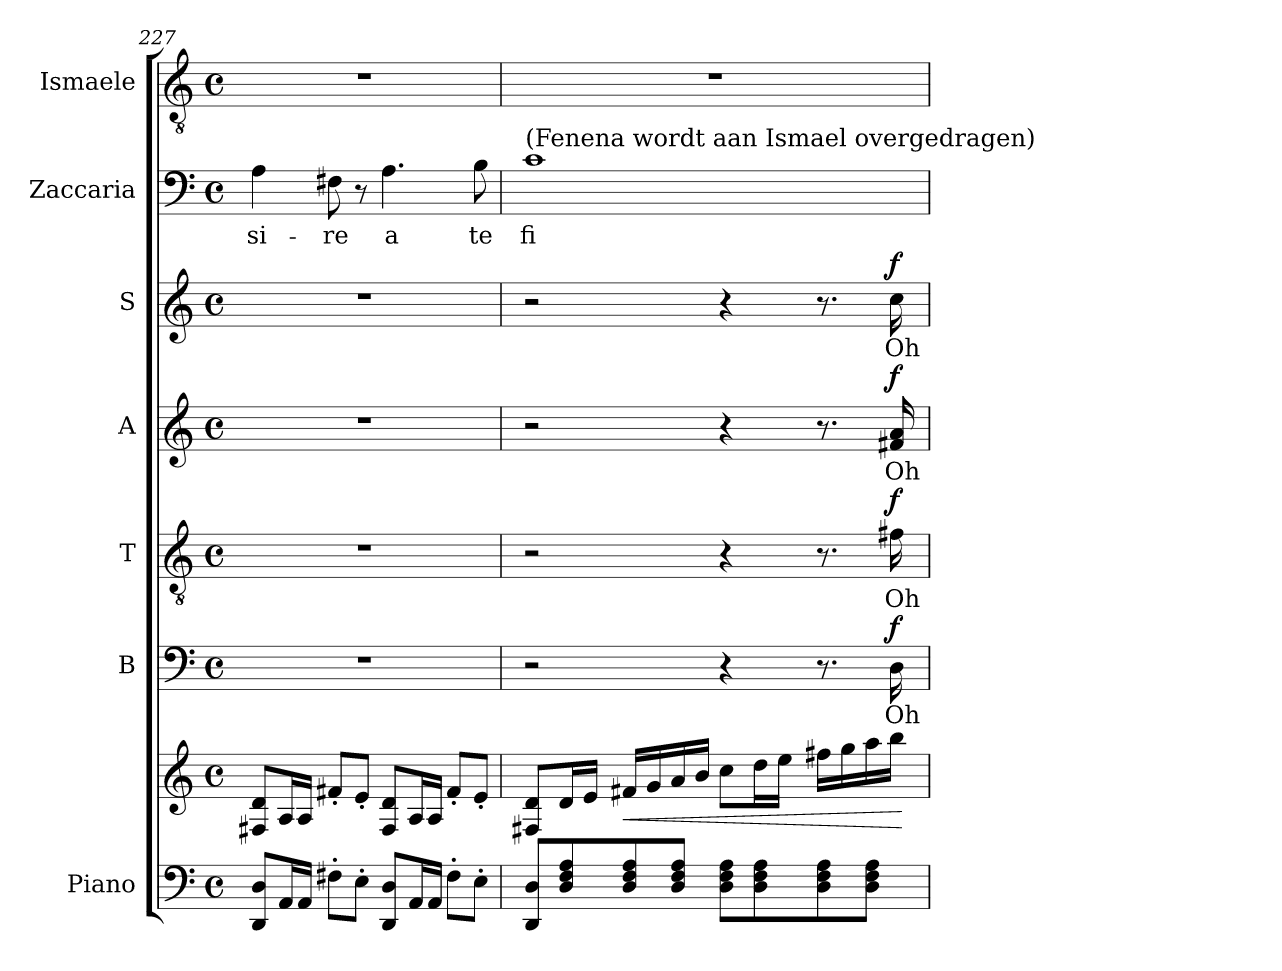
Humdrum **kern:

**kern	**kern	**dynam	**kern	**text	**dynam	**kern	**text	**dynam	**kern	**text	**dynam	**kern	**text	**dynam	**kern	**text	**kern
*part7	*part7	*part7	*part6	*part6	*part6	*part5	*part5	*part5	*part4	*part4	*part4	*part3	*part3	*part3	*part2	*part2	*part1
*staff8	*staff7	*staff7/8	*staff6	*staff6	*staff6	*staff5	*staff5	*staff5	*staff4	*staff4	*staff4	*staff3	*staff3	*staff3	*staff2	*staff2	*staff1
*I"Piano	*	*	*I"B	*	*	*I"T	*	*	*I"A	*	*	*I"S	*	*	*I"Zaccaria	*	*I"Ismaele
*I'Pno	*	*	*I'B	*	*	*I'T	*	*	*I'A	*	*	*I'S	*	*	*	*	*
*clefF4	*clefG2	*	*clefF4	*	*	*clefGv2	*	*	*clefG2	*	*	*clefG2	*	*	*clefF4	*	*clefGv2
*k[]	*k[]	*	*k[]	*	*	*k[]	*	*	*k[]	*	*	*k[]	*	*	*k[]	*	*k[]
*M4/4	*M4/4	*	*M4/4	*	*	*M4/4	*	*	*M4/4	*	*	*M4/4	*	*	*M4/4	*	*M4/4
*met(c)	*met(c)	*	*met(c)	*	*	*met(c)	*	*	*met(c)	*	*	*met(c)	*	*	*met(c)	*	*met(c)
=227	=227	=227	=227	=227	=227	=227	=227	=227	=227	=227	=227	=227	=227	=227	=227	=227	=227
!	!	!	!	!	!	!	!	!	!	!	!	!	!	!	!	!LO:LY:b	!
8DD/ 8D/L	8F#X/ 8d/L	.	1r	.	.	1r	.	.	1r	.	.	1r	.	.	4A\	-si-	1r
16AA/L	16A/L	.	.	.	.	.	.	.	.	.	.	.	.	.	.	.	.
16AA/JJ	16A/JJ	.	.	.	.	.	.	.	.	.	.	.	.	.	.	.	.
!	!	!	!	!	!	!	!	!	!	!	!	!	!	!	!	!LO:LY:b	!
8F#X'\L	8f#X'/L	.	.	.	.	.	.	.	.	.	.	.	.	.	8F#X\	-re	.
8E'\J	8e'/J	.	.	.	.	.	.	.	.	.	.	.	.	.	8r	.	.
!	!	!	!	!	!	!	!	!	!	!	!	!	!	!	!	!LO:LY:b	!
8DD/ 8D/L	8F#/ 8d/L	.	.	.	.	.	.	.	.	.	.	.	.	.	4.A\	a	.
16AA/L	16A/L	.	.	.	.	.	.	.	.	.	.	.	.	.	.	.	.
16AA/JJ	16A/JJ	.	.	.	.	.	.	.	.	.	.	.	.	.	.	.	.
8F#'\L	8f#'/L	.	.	.	.	.	.	.	.	.	.	.	.	.	.	.	.
!	!	!	!	!	!	!	!	!	!	!	!	!	!	!	!	!LO:LY:b	!
8E'\J	8e'/J	.	.	.	.	.	.	.	.	.	.	.	.	.	8B\	te	.
!!LO:PB:g=z
=228	=228	=228	=228	=228	=228	=228	=228	=228	=228	=228	=228	=228	=228	=228	=228	=228	=228
!	!	!	!	!	!	!	!	!	!	!	!	!	!	!	!LO:TX:a:t=(Fenena wordt aan Ismael overgedragen)	!	!
!	!	!	!	!	!	!	!	!	!	!	!	!	!	!	!	!LO:LY:b	!
8DD/ 8D/L	8F#X/ 8d/L	.	2r	.	.	2r	.	.	2r	.	.	2r	.	.	1c	fi-	1r
8D/ 8F/ 8A/	16d/L	.	.	.	.	.	.	.	.	.	.	.	.	.	.	.	.
.	16e/JJ	.	.	.	.	.	.	.	.	.	.	.	.	.	.	.	.
!	!	!LO:HP:b	!	!	!	!	!	!	!	!	!	!	!	!	!	!	!
8D/ 8F/ 8A/	16f#X/LL	<	.	.	.	.	.	.	.	.	.	.	.	.	.	.	.
.	16g/	.	.	.	.	.	.	.	.	.	.	.	.	.	.	.	.
8D/ 8F/ 8A/J	16a/	.	.	.	.	.	.	.	.	.	.	.	.	.	.	.	.
.	16b/JJ	.	.	.	.	.	.	.	.	.	.	.	.	.	.	.	.
8D\ 8F\ 8A\L	8cc\L	.	4r	.	.	4r	.	.	4r	.	.	4r	.	.	.	.	.
8D\ 8F\ 8A\	16dd\L	.	.	.	.	.	.	.	.	.	.	.	.	.	.	.	.
.	16ee\JJ	.	.	.	.	.	.	.	.	.	.	.	.	.	.	.	.
8D\ 8F\ 8A\	16ff#X\LL	.	8.r	.	.	8.r	.	.	8.r	.	.	8.r	.	.	.	.	.
.	16gg\	.	.	.	.	.	.	.	.	.	.	.	.	.	.	.	.
8D\ 8F\ 8A\J	16aa\	.	.	.	.	.	.	.	.	.	.	.	.	.	.	.	.
!	!	!	!	!LO:LY:b	!LO:DY:a	!	!LO:LY:b	!LO:DY:a	!	!LO:LY:b	!LO:DY:a	!	!LO:LY:b	!LO:DY:a	!	!	!
.	16bb\JJ	.	16D\	Oh	f	16f#X\	Oh	f	16f#X/ 16a/	Oh	f	16cc\	Oh	f	.	.	.
.	.	[	.	.	.	.	.	.	.	.	.	.	.	.	.	.	.
=	=	=	=	=	=	=	=	=	=	=	=	=	=	=	=	=	=
*-	*-	*-	*-	*-	*-	*-	*-	*-	*-	*-	*-	*-	*-	*-	*-	*-	*-
